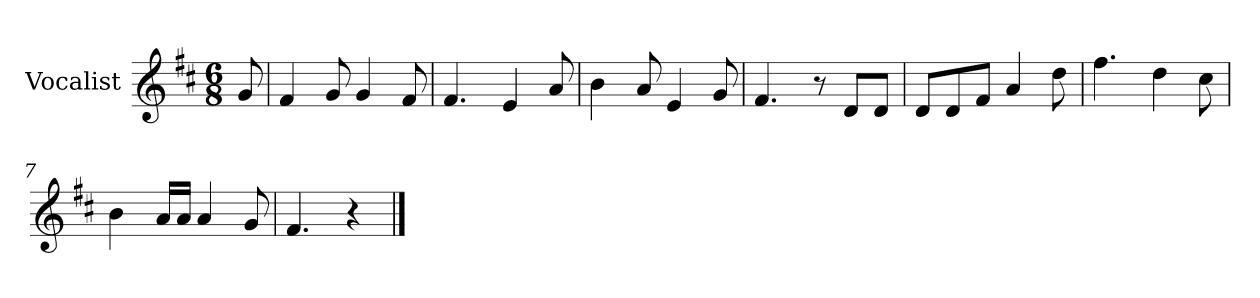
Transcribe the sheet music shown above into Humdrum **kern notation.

**kern
*part1
*staff1
*I"Vocalist
*k[f#c#]
*D:
*M6/8
=
8g
=1
4f#
8g
4g
8f#
=2
4.f#
4e
8a
=3
4b
8a
4e
8g
=4
4.f#
8r
8dL
8dJ
=5
8dL
8d
8f#J
4a
8dd
=6
4.ff#
4dd
8cc#
=7
4b
16aLL
16aJJ
4a
8g
=8
4.f#
4r
==
*-
